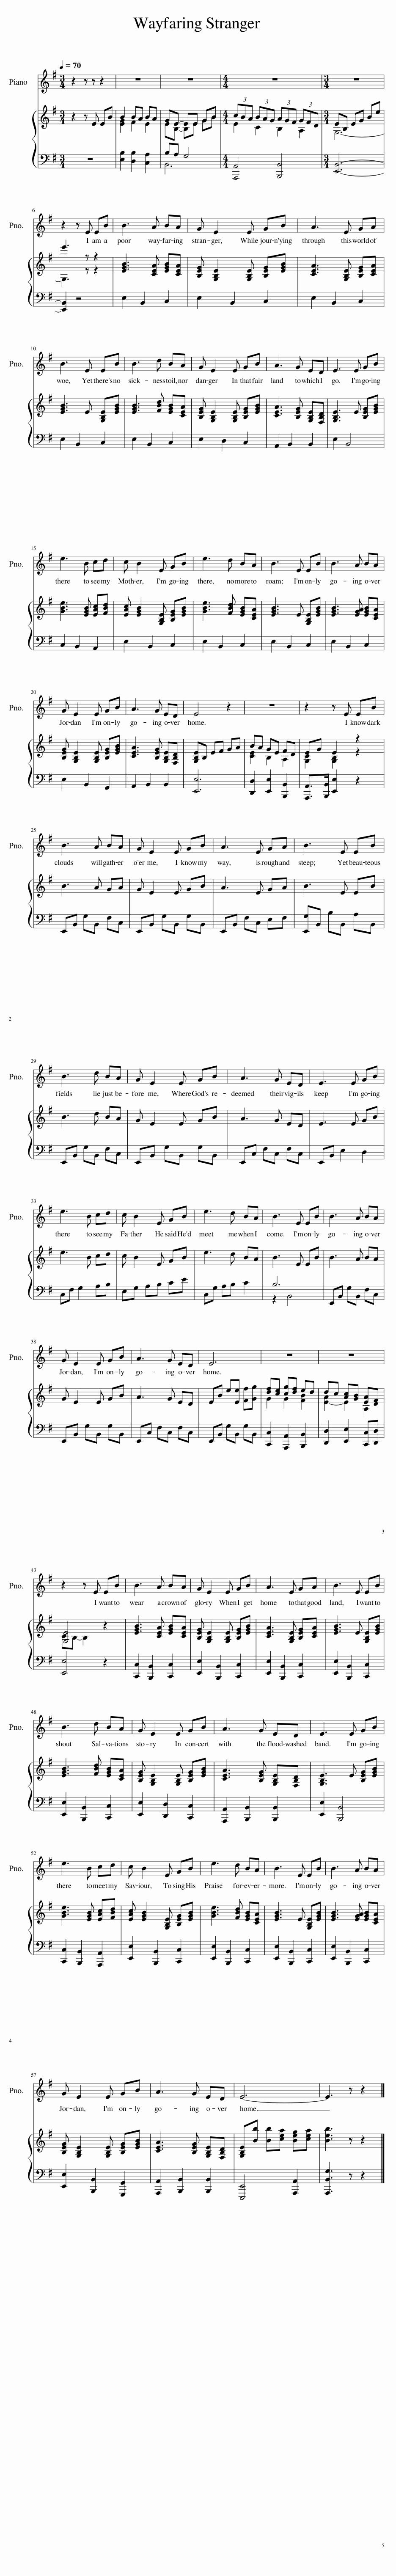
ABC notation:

X:1
%%score 1 { ( 2 4 ) | ( 3 5 ) }
L:1/8
Q:1/4=70
M:3/4
I:linebreak $
K:G
V:1 treble
V:2 treble
V:4 treble
V:3 bass
V:5 bass
V:1
 z2 z z z2 | z6 | z6 |[M:4/4] z8 |[M:3/4] z6 |$ %5
 z2 z E EB | B3 A BA | G E2 E GB | A3 E GA |$ B3 E EB | %10
 B3 d BA | G E2 E GB | A3 G ED | E3 E GB |$ e3 B cd | %15
 c B2 E GB | e3 d BA | B3 E EB | B3 A BA |$ G E2 E GB | %20
 A3 G ED | E4 z2 | z6 | z2 z E EB |$ B3 A BA | %25
 G E2 E GB | A3 E GA | B3 E EB |$ B3 d BA | G E2 E GB | %30
 A3 G ED | E3 E GB |$ e3 B cd | c B2 E GB | e3 d BA | %35
 B3 E EB | B3 A BA |$ G E2 E GB | A3 G ED | E6 | %40
 z6 | z6 |$ z2 z E EB | B3 A BA | G E2 E GB | %45
 A3 E GA | B3 E EB |$ B3 d BA | G E2 E GB | A3 G ED | %50
 E3 E GB |$ e3 B cd | c B2 E GB | e3 d BA | B3 E EB | %55
 B3 A BA |$ G E2 E GB | A3 G ED | E6- | E3 z z2 |] %60
V:2
 z2 z E EB | B2 BA BA | GE- EE GB |[M:4/4] (3cBA (3BAG (3AGF (3GFD |[M:3/4] EB, EG Be |$ %5
 e'3 z z2 | [EGB]3 [CEA] [EGB][CEA] | [B,EG] [G,B,E]2 [G,B,E] [B,EG][EGB] | [CEA]3 [G,B,E] [B,EG][CEA] |$ [EGB]3 E [G,B,E][EGB] | %10
 [EGB]3 [FBd] [EGB][CEA] | [B,EG] [G,B,E]2 [G,B,E] [B,EG][EGB] | [CEA]3 [B,EG] [G,B,E][F,B,D] | [G,B,E]3 E [B,EG][EGB] |$ [GBe]3 [EGB] [EAc][FBd] | %15
 [EAc] [EGB]2 [G,B,E] [B,EG][EGB] | [GBe]3 [FBd] [EGB][CEA] | [EGB]3 E [G,B,E][EGB] | [EGB]3 [EGA] [EGB][CEA] |$ [B,EG] [G,B,E]2 [G,B,E] [B,EG][EGB] | %20
 [CEA]3 [B,EG] [G,B,E][F,B,D] | [G,B,E]B, EF GA | BA GE FD | EG E2 z2 |$ B3 A GA | %25
 G E2 E GB | A3 E GA | B3 E EB |$ B3 d BA | G E2 E GB | %30
 A3 G ED | E3 E GB |$ e3 B cd | c B2 E GB | e3 d BA | %35
 B3 E EB | B3 A BA |$ G E2 E GB | A3 G ED | EB e[Ee] [Ff][Gg] | %40
 [df][ce] [cg][df] ed | dc [Ac][GB] [EA][DF] |$ [G,E]4 z2 | [EGB]3 [CEA] [EGB][CEA] | [B,EG] [G,B,E]2 [G,B,E] [B,EG][EGB] | %45
 [CEA]3 [G,B,E] [B,EG][CEA] | [EGB]3 E [G,B,E][EGB] |$ [EGB]3 [FBd] [EGB][CEA] | [B,EG] [G,B,E]2 [G,B,E] [B,EG][EGB] | [CEA]3 [B,EG] [G,B,E][F,B,D] | %50
 [G,B,E]3 E [B,EG][EGB] |$ [GBe]3 [EGB] [EAc][FBd] | [EAc] [EGB]2 [G,B,E] [B,EG][EGB] | [GBe]3 [FBd] [EGB][CEA] | [EGB]3 E [G,B,E][EGB] | %55
 [EGB]3 [EGA] [EGB][CEA] |$ [B,EG] [G,B,E]2 [G,B,E] [B,EG][EGB] | [CEA]3 [B,EG] [G,B,E][F,B,D] | [G,B,E][Bb] [Bb][cea] [Beg][cea] | [Beb]3 z z2 |] %60
V:3
 z6 | [E,B,]2 [D,B,]2 [C,A,]2 | B,A, G,4 |[M:4/4] [A,,,A,,]4 [B,,,B,,]4 |[M:3/4] [E,,B,,]6- |$ %5
 [E,,B,,]2 z4 | E,2 B,,2 C,2 | E,2 B,,2 C,2 | E,2 B,,2 C,2 |$ E,2 B,,2 C,2 | %10
 E,2 B,,2 C,2 | E,2 D,2 C,2 | A,,2 B,,2 B,,2 | E,2 B,,4 |$ C,2 B,,2 A,,2 | %15
 E,2 B,,2 C,2 | E,2 B,,2 C,2 | E,2 B,,2 C,2 | E,2 B,,2 C,2 |$ E,2 B,,2 G,,2 | %20
 A,,2 B,,2 B,,2 | [E,,E,]6 | [D,,D,]2 [E,,E,]2 [B,,,B,,]2 | [A,,,A,,]>[B,,,B,,] [E,,E,]2 z2 |$ E,,B,, G,B,, F,C, | %25
 E,,B,, G,B,, G,B,, | E,,B,, F,C, E,F, | [E,,G,]B,, B,B,, A,B,, |$ E,,B,, G,B,, F,C, | E,,B,, G,B,, G,B,, | %30
 E,,C, F,C, F,C, | E,,B,, E,2 D,2 |$ C,F, G,2 A,B, | E,G, A,B, CE | C,G, A,B, C2 | %35
 B,6 | E,,B,, G,B,, F,C, |$ E,,B,, G,B,, G,B,, | E,,C, F,C, F,C, | E,,B,, G,B,, G,B,, | %40
 [C,,C,]2 [A,,,A,,]2 [B,,,B,,]2 | [D,,D,]2 [E,,E,]2 [C,,C,][D,,D,] |$ [E,,E,]4 z2 | [C,,C,]2 [B,,,B,,]2 [C,,C,]2 | [E,,E,]2 [B,,,B,,]2 [C,,C,]2 | %45
 [E,,E,]2 [B,,,B,,]2 [C,,C,]2 | [E,,E,]2 [B,,,B,,]2 [C,,C,]2 |$ [E,,E,]2 [B,,,B,,]2 [C,,C,]2 | [E,,E,]2 [D,,D,]2 [C,,C,]2 | [A,,,A,,]2 [B,,,B,,]2 [B,,,B,,]2 | %50
 [E,,E,]2 [B,,,B,,]4 |$ [C,,C,]2 [B,,,B,,]2 [A,,,A,,]2 | [E,,E,]2 [B,,,B,,]2 [C,,C,]2 | [E,,E,]2 [B,,,B,,]2 [C,,C,]2 | [E,,E,]2 [B,,,B,,]2 [C,,C,]2 | %55
 [E,,E,]2 [B,,,B,,]2 [C,,C,]2 |$ [E,,E,]2 [B,,,B,,]2 [G,,,G,,]2 | [A,,,A,,]2 [B,,,B,,]2 [B,,,B,,]2 | [E,,,E,,]4 [A,,,A,,]2 | [A,,,B,,G,]3 z z2 |] %60
V:4
 x6 | [EG]2 F2 E2 | EB,- B,E GB |[M:4/4] E2 C2 B,2 A,2 |[M:3/4] G,6- |$ %5
 G,3 z z2 | x6 | x6 | x6 |$ x6 | %10
 x6 | x6 | x6 | x6 |$ x6 | %15
 x6 | x6 | x6 | x6 |$ x6 | %20
 x6 | x6 | [CE]2 B,2 A,2 | [G,C]2 [G,B,]2 z2 |$ x6 | %25
 x6 | x6 | x6 |$ x6 | x6 | %30
 x6 | x6 |$ x6 | x6 | x6 | %35
 x6 | x6 |$ x6 | x6 | x6 | %40
 G2 G2 [FB]2 | [E-A]2 E2 A,2 |$ CB,- B,2 x2 | x6 | x6 | %45
 x6 | x6 |$ x6 | x6 | x6 | %50
 x6 |$ x6 | x6 | x6 | x6 | %55
 x6 |$ x6 | x6 | x6 | x6 |] %60
V:5
 x6 | x6 | B,,6 |[M:4/4] x8 |[M:3/4] x6 |$ %5
 x6 | x6 | x6 | x6 |$ x6 | %10
 x6 | x6 | x6 | x6 |$ x6 | %15
 x6 | x6 | x6 | x6 |$ x6 | %20
 x6 | x6 | x6 | x6 |$ x6 | %25
 x6 | x6 | x6 |$ x6 | x6 | %30
 x6 | x6 |$ x6 | x6 | x6 | %35
 z2 B,,4 | x6 |$ x6 | x6 | x6 | %40
 x6 | x6 |$ x6 | x6 | x6 | %45
 x6 | x6 |$ x6 | x6 | x6 | %50
 x6 |$ x6 | x6 | x6 | x6 | %55
 x6 |$ x6 | x6 | x6 | x6 |] %60
